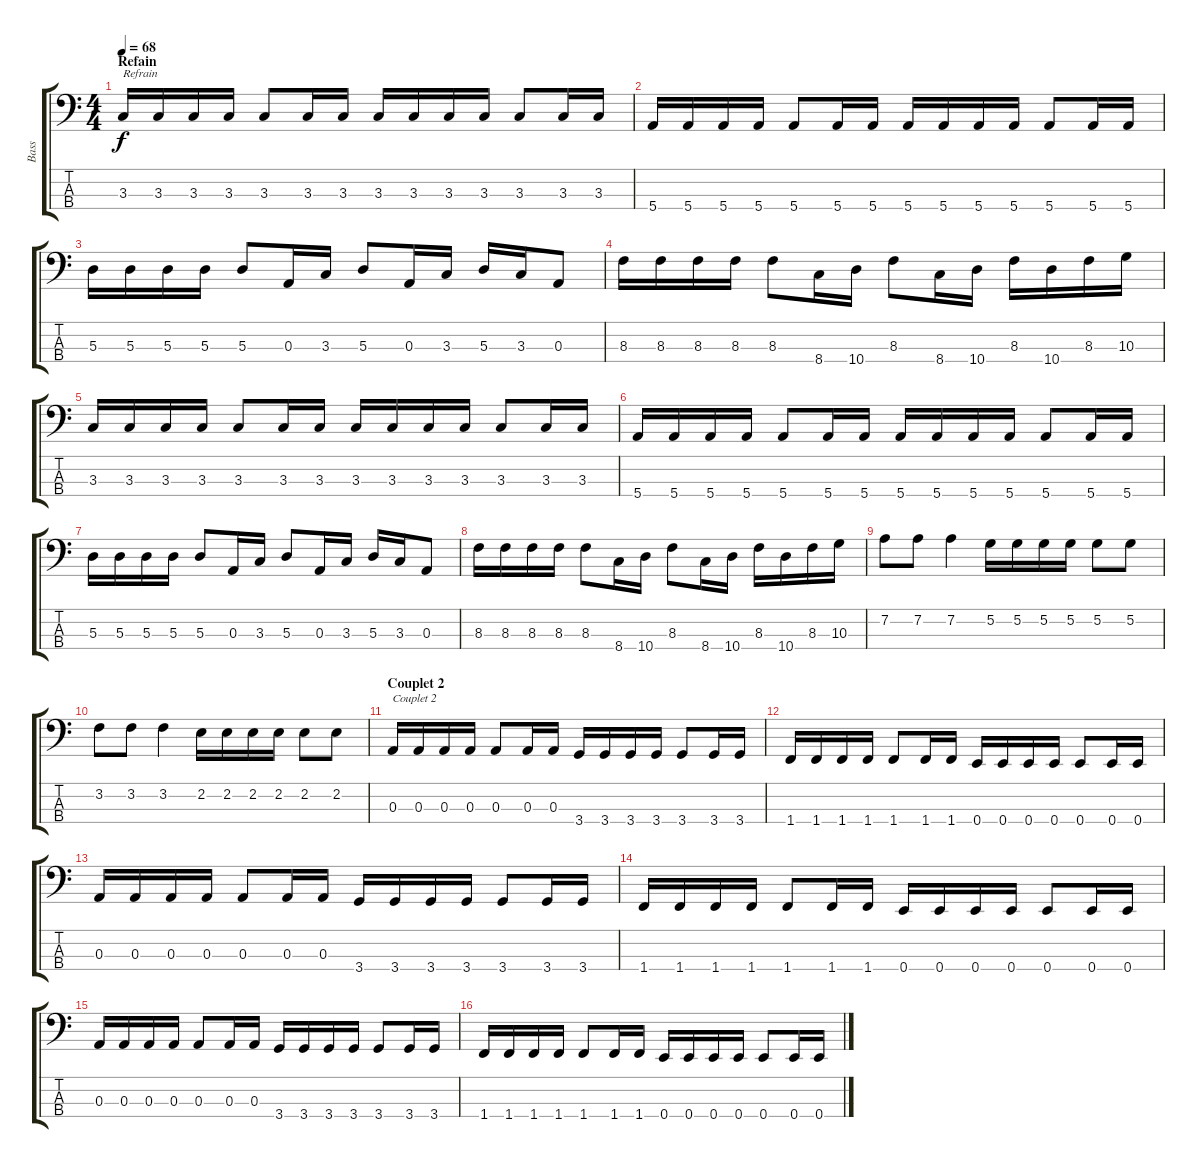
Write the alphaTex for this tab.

\track ("Bass" "Bass") {instrument electricbassfinger}
\staff {score tabs}
\tuning (G2 D2 A1 E1) {hide}
\ts (4 4)
\section ("" "Refain")
\tempo 68
\clef f4
\ks c
3.3.16{txt "Refrain" dy f} 3.3.16 3.3.16 3.3.16 3.3.8 3.3.16 3.3.16 3.3.16 3.3.16 3.3.16 3.3.16 3.3.8 3.3.16 3.3.16 |
5.4.16 5.4.16 5.4.16 5.4.16 5.4.8 5.4.16 5.4.16 5.4.16 5.4.16 5.4.16 5.4.16 5.4.8 5.4.16 5.4.16 |
5.3.16 5.3.16 5.3.16 5.3.16 5.3.8 0.3.16 3.3.16 5.3.8 0.3.16 3.3.16 5.3.16 3.3.16 0.3.8 |
8.3.16 8.3.16 8.3.16 8.3.16 8.3.8 8.4.16 10.4.16 8.3.8 8.4.16 10.4.16 8.3.16 10.4.16 8.3.16 10.3.16 |
3.3.16 3.3.16 3.3.16 3.3.16 3.3.8 3.3.16 3.3.16 3.3.16 3.3.16 3.3.16 3.3.16 3.3.8 3.3.16 3.3.16 |
5.4.16 5.4.16 5.4.16 5.4.16 5.4.8 5.4.16 5.4.16 5.4.16 5.4.16 5.4.16 5.4.16 5.4.8 5.4.16 5.4.16 |
5.3.16 5.3.16 5.3.16 5.3.16 5.3.8 0.3.16 3.3.16 5.3.8 0.3.16 3.3.16 5.3.16 3.3.16 0.3.8 |
8.3.16 8.3.16 8.3.16 8.3.16 8.3.8 8.4.16 10.4.16 8.3.8 8.4.16 10.4.16 8.3.16 10.4.16 8.3.16 10.3.16 |
7.2.8 7.2.8 7.2.4 5.2.16 5.2.16 5.2.16 5.2.16 5.2.8 5.2.8 |
3.2.8 3.2.8 3.2.4 2.2.16 2.2.16 2.2.16 2.2.16 2.2.8 2.2.8 |
\section ("" "Couplet 2")
0.3.16{txt "Couplet 2"} 0.3.16 0.3.16 0.3.16 0.3.8 0.3.16 0.3.16 3.4.16 3.4.16 3.4.16 3.4.16 3.4.8 3.4.16 3.4.16 |
1.4.16 1.4.16 1.4.16 1.4.16 1.4.8 1.4.16 1.4.16 0.4.16 0.4.16 0.4.16 0.4.16 0.4.8 0.4.16 0.4.16 |
0.3.16 0.3.16 0.3.16 0.3.16 0.3.8 0.3.16 0.3.16 3.4.16 3.4.16 3.4.16 3.4.16 3.4.8 3.4.16 3.4.16 |
1.4.16 1.4.16 1.4.16 1.4.16 1.4.8 1.4.16 1.4.16 0.4.16 0.4.16 0.4.16 0.4.16 0.4.8 0.4.16 0.4.16 |
0.3.16 0.3.16 0.3.16 0.3.16 0.3.8 0.3.16 0.3.16 3.4.16 3.4.16 3.4.16 3.4.16 3.4.8 3.4.16 3.4.16 |
1.4.16 1.4.16 1.4.16 1.4.16 1.4.8 1.4.16 1.4.16 0.4.16 0.4.16 0.4.16 0.4.16 0.4.8 0.4.16 0.4.16
